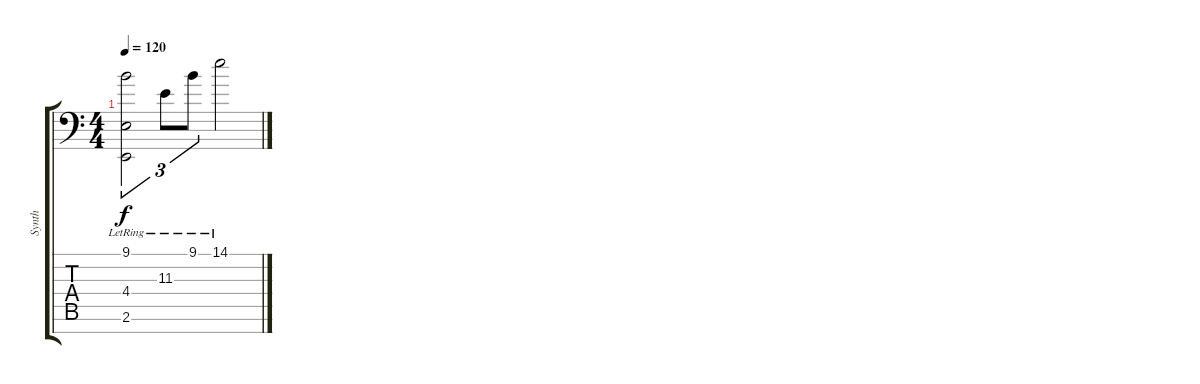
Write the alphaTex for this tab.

\track ("Synth" "Synth") {instrument acousticgrandpiano}
\staff {score tabs}
\tuning (D4 A3 F3 C3 G2 D2 G1) {hide}
\ts (4 4)
\tempo 120
\clef f4
\ks c
(9.1{lr} 4.4 2.6).2{tu (3 2) dy f} 11.3{lr}.8{tu (3 2)} 9.1{lr}.8{tu (3 2)} 14.1{lr}.2
